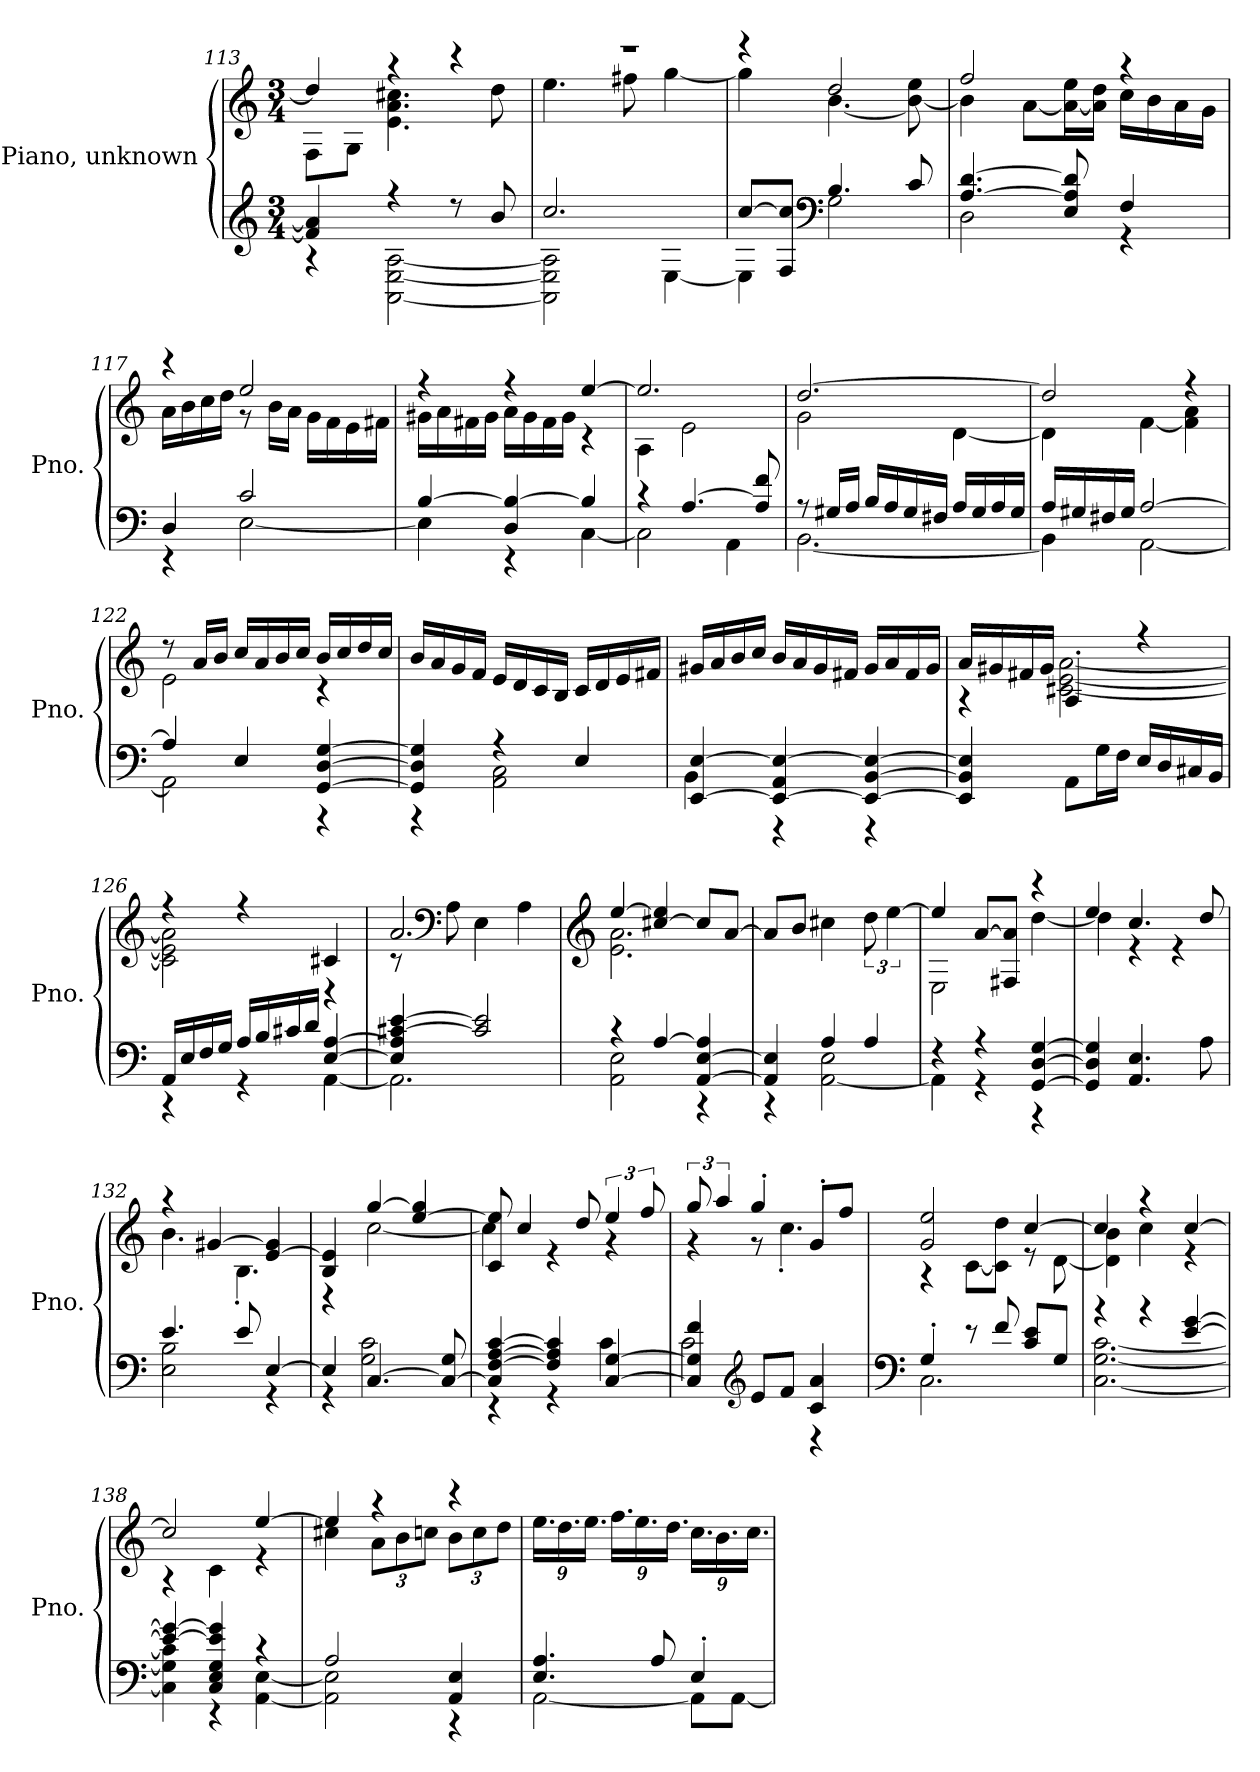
**kern	**kern
*part1	*part1
*staff2	*staff1
*I"Piano, unknown	*
*I'Pno.	*
!!LO:LB:g=z
*clefG2	*clefG2
*k[]	*k[]
*M3/4	*M3/4
=113	=113
*^	*^
4f/] 4a/]	4r	4dd/]	8F\L
.	.	.	8G\J
4r	[2AA\ [2E\ [2A\	4r	4.e\ 4.a\ 4.cc#X\
8r	.	4r	.
8b/	.	.	8dd\
=114	=114	=114	=114
2.cc/	2AA\] 2E\] 2A\]	2.r	4.ee\
.	.	.	8ff#X\
.	[4E\	.	[4gg\
=115	=115	=115	=115
[8cc/L	4E\]	4r	4gg\]
8F/ 8cc/]J	.	.	.
*clefF4	*	*	*
4.B/	2G\	2dd/	[4.b\
8c/	.	.	8b\_ 8ee\
=116	=116	=116	=116
[4.A/ [4.d/	2D\	2ff/	4b\]
.	.	.	[8a\L
8E/ 8A/] 8d/]	.	.	16a\_ 16ee\L
.	.	.	16a\] 16dd\JJ
4F/	4r	4r	16cc\LL
.	.	.	16b\
.	.	.	16a\
.	.	.	16g\JJ
=117	=117	=117	=117
4D/	4r	4r	16a\LL
.	.	.	16b\
.	.	.	16cc\
.	.	.	16dd\JJ
2c/	[2E\	2ee/	8r
.	.	.	16b\LL
.	.	.	16a\JJ
.	.	.	16g\LL
.	.	.	16f\
.	.	.	16e\
.	.	.	16f#X\JJ
!!LO:LB:g=z	!!
=118	=118	=118	=118
[4B/	4E\]	4r	16g#X\LL
.	.	.	16a\
.	.	.	16f#X\
.	.	.	16g#\JJ
4D/ 4B/_	4r	4r	16a\LL
.	.	.	16g#\
.	.	.	16f#\
.	.	.	16g#\JJ
4B/]	[4C\	[4ee/	4r
=119	=119	=119	=119
4r	2C\]	2.ee/]	4A\
[4.A/	.	.	2e\
.	4AA\	.	.
8A/] 8f/	.	.	.
=120	=120	=120	=120
8r	[2.BB\	[2.dd/	2g\
16G#X/LL	.	.	.
16A/JJ	.	.	.
16B/LL	.	.	.
16A/	.	.	.
16G#/	.	.	.
16F#X/JJ	.	.	.
16A/LL	.	.	[4d\
16G#/	.	.	.
16A/	.	.	.
16G#/JJ	.	.	.
=121	=121	=121	=121
16A/LL	4BB\]	2dd/]	4d\]
16G#X/	.	.	.
16F#X/	.	.	.
16G#/JJ	.	.	.
[2A/	[2AA\	.	[4f\
.	.	4r	4f\] 4a\
!!LO:LB:g=z	!!
=122	=122	=122	=122
4A/]	2AA\]	8r	2e\
.	.	16a/LL	.
.	.	16b/JJ	.
4E/	.	16cc/LL	.
.	.	16a/	.
.	.	16b/	.
.	.	16cc/JJ	.
[4GG/ [4D/ [4G/	4r	16b/LL	4r
.	.	16cc/	.
.	.	16dd/	.
.	.	16cc/JJ	.
*	*	*v	*v
=123	=123	=123
4GG/] 4D/] 4G/]	4r	16b/LL
.	.	16a/
.	.	16g/
.	.	16f/JJ
4r	2AA\ 2C\	16e/LL
.	.	16d/
.	.	16c/
.	.	16B/JJ
4E/	.	16c/LL
.	.	16d/
.	.	16e/
.	.	16f#X/JJ
=124	=124	=124
[4EE/ [4E/	4BB\	16g#X/LL
.	.	16a/
.	.	16b/
.	.	16cc/JJ
4EE/_ 4AA/ 4E/_	4r	16b/LL
.	.	16a/
.	.	16g#/
.	.	16f#X/JJ
4EE/_ [4BB/ 4E/_	4r	16g#/LL
.	.	16a/
.	.	16f#/
.	.	16g#/JJ
*v	*v	*
!!LO:PB:g=z
=125	=125
*	*^
4EE/] 4BB/] 4E/]	16a/LL	4r
.	16g#X/	.
.	16f#X/	.
.	16g#/JJ	.
8AA\L	4A'/	[2c#X\ [2e\ [2a\
16G\L	.	.
16F\JJ	.	.
16E/LL	4r	.
16D/	.	.
16C#X/	.	.
16BB/JJ	.	.
=126	=126	=126
*^	*	*
16AA/LL	4r	4r	2c#\] 2e\] 2a\]
16E/	.	.	.
16F/	.	.	.
16G/JJ	.	.	.
16A/LL	4r	4r	.
16B/	.	.	.
16c#X/	.	.	.
16d/JJ	.	.	.
[4E/ [4A/	[4AA\	4c#X/	4r
=127	=127	=127	=127
4E/] 4A/] [4c#X/ [4e/	2.AA\]	2.a/	8r
*	*	*clefF4	*
.	.	.	8A\
2c#/] 2e/]	.	.	4E\
.	.	.	4A\
=128	=128	=128	=128
*	*	*clefG2	*
4r	2AA\ 2E\	[4ee/	2.e\ 2.a\
[4A/	.	[4cc#X/ 4ee/]	.
[4AA/ [4E/ 4A/]	4r	8cc#/L]	.
.	.	[8a/J	.
*	*	*v	*v
!!LO:LB:g=z
=129	=129	=129
4AA/] 4E/]	4r	8a/L]
.	.	8b/J
4A/	[2AA\ 2E\	4cc#X\
4A/	.	12dd\
.	.	[6ee\
=130	=130	=130
*	*	*^
4r	4AA\]	4ee/]	2E\
4r	4r	[8a/L	.
.	.	8F#X/ 8a/]J	.
[4GG/ [4D/ [4G/	4r	4r	[4dd\
*v	*v	*	*
=131	=131	=131
4GG/] 4D/] 4G/]	4ee/	4dd\]
4.AA/ 4.E/	4.cc/	4r
.	.	4r
8A\	8dd/	.
=132	=132	=132
*^	*	*
4.e/	2E\ 2B\	4r	4.b\
.	.	[4g#X/	.
8e/	.	.	4.B'\
[4E/	4r	[4e/ 4g#/]	.
=133	=133	=133	=133
4E/]	4r	4B/ 4e/]	4r
[4.C/	2G\ 2c\	[4gg/	[2cc\
.	.	[4ee/ 4gg/]	.
8C/_ 8G/	.	.	.
=134	=134	=134	=134
4C/] [4F/ [4A/ [4c/	4r	8c/ 8ee/]	4cc\]
.	.	4cc/	.
4F/] 4A/] 4c/]	4r	.	4r
.	.	8dd/	.
[4C/ [4G/	4c\	6ee/	4r
.	.	12ff/	.
!!LO:LB:g=z	!!
=135	=135	=135	=135
4C/] 4G/] 4f/	2c\	12gg/	4r
.	.	6aa/	.
*clefG2	*	*	*
8e/L	.	4gg'/	8r
8f/J	.	.	4.cc'\
4c/ 4a/	4r	8g'/L	.
.	.	8ff/J	.
=136	=136	=136	=136
*clefF4	*	*	*
4G'/	2.C\	2g/ 2ee/	4r
8r	.	.	[8c\L
8f/	.	.	8c\] 8dd\J
8c/ 8e/L	.	[4cc/	8r
8G/J	.	.	[8d\
=137	=137	=137	=137
4r	[2.C\ [2.G\ [2.c\	4cc/]	4d\] 4b\
4r	.	4r	4cc\
[4e/ [4g/	.	[4cc/	4r
=138	=138	=138	=138
4e/_ 4g/_	4C\] 4G\] 4c\]	2cc/]	4r
4C/ 4E/ 4G/ 4e/] 4g/]	4r	.	4c\
4r	[4AA\ [4E\	[4ee/	4r
=139	=139	=139	=139
2A/	2AA\] 2E\]	4ee/]	4cc#X\
*	*	*	*Xbrackettup
.	.	4r	12a\L
.	.	.	12b\
.	.	.	12ccn\J
4AA/ 4E/	4r	4r	12b\L
.	.	.	12cc\
.	.	.	12dd\J
*	*	*v	*v
!!LO:LB:g=z
=140	=140	=140
4.E/ 4.A/	[2AA\	18.ee\LL
.	.	18.dd\
.	.	18.ee\JJ
.	.	18.ff\LL
.	.	18.ee\
8A/	.	.
.	.	18.dd\JJ
4E'/	8AA\L]	18.cc\LL
.	.	18.b\
.	[8AA\J	.
.	.	18.cc\JJ
*v	*v	*
=	=
*-	*-
